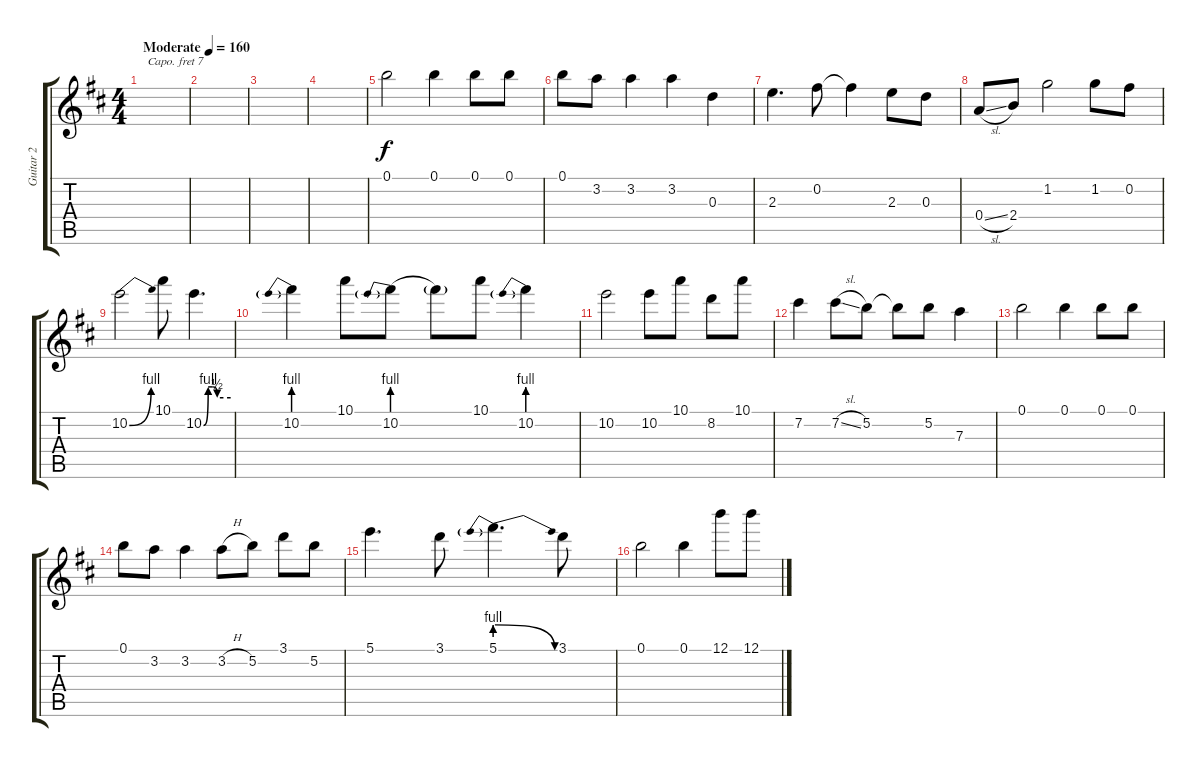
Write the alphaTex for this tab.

\track ("Guitar 2" "Guitar 2") {instrument distortionguitar}
\staff {score tabs}
\capo 7
\tuning (E4 B3 G3 D3 A2 E2) {hide}
\ts (4 4)
\tempo (160 "Moderate")
\clef g2
\ks d
|
|
|
|
0.1.2 0.1.4 0.1.8 0.1.8 |
0.1.8 3.2.8 3.2.4 3.2.4 0.3.4 |
2.3.4{d} 0.2.8 0.2{t}.4 2.3.8 0.3.8 |
0.4{sl}.8 2.4.8 1.2.2 1.2.8 0.2.8 |
10.2{be (bend 0 0 60 4)}.2 10.1.8 10.2{be (custom 0 0 10 4 20 4 30 2 60 2)}.4{d} |
10.2{be (prebend 0 4 60 4)}.4 10.1.8 10.2{be (prebend 0 4 60 4)}.8 10.2{t}.8 10.1.8 10.2{be (prebend 0 4 60 4)}.4 |
10.2.2 10.2.8 10.1.8 8.2.8 10.1.8 |
7.2.4 7.2{sl}.8 5.2.8 5.2{t}.8 5.2.8 7.3.4 |
0.1.2 0.1.4 0.1.8 0.1.8 |
0.1.8 3.2.8 3.2.4 3.2{h}.8 5.2.8 3.1.8 5.2.8 |
5.1.4{d} 3.1.8 5.1{be (prebendrelease 0 4 60 0)}.4{d} 3.1.8 |
0.1.2 0.1.4 12.1.8 12.1.8
